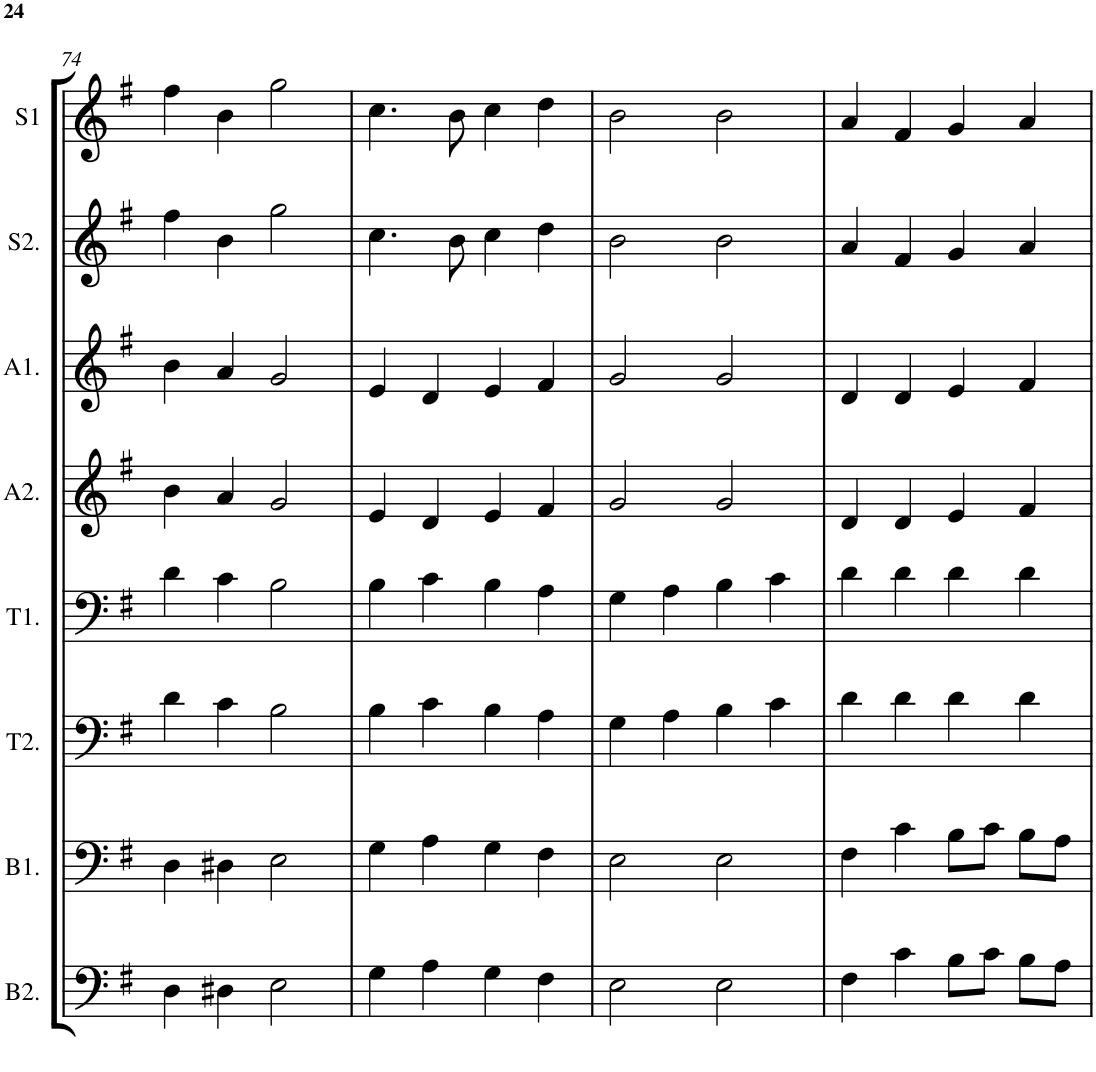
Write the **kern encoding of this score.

**kern	**kern	**kern	**kern	**kern	**kern	**kern	**kern
*part8	*part7	*part6	*part5	*part4	*part3	*part2	*part1
*staff8	*staff7	*staff6	*staff5	*staff4	*staff3	*staff2	*staff1
*I"Bass 2	*I"Bass 1	*I"Ten. 2	*I"Ten. 1	*I"Alto 2	*I"Alto 1	*I"Sop. 2	*I"Sop. 1
*I'B2.	*I'B1.	*I'T2.	*I'T1.	*I'A2.	*I'A1.	*I'S2.	*I'S1
!!LO:PB:g=z
*clefF4	*clefF4	*clefF4	*clefF4	*clefG2	*clefG2	*clefG2	*clefG2
*k[f#]	*k[f#]	*k[f#]	*k[f#]	*k[f#]	*k[f#]	*k[f#]	*k[f#]
*G:	*G:	*G:	*G:	*G:	*G:	*G:	*G:
*M4/4	*M4/4	*M4/4	*M4/4	*M4/4	*M4/4	*M4/4	*M4/4
=74	=74	=74	=74	=74	=74	=74	=74
4D\	4D\	4d\	4d\	4b\	4b\	4ff#\	4ff#\
4D#X\	4D#X\	4c\	4c\	4a/	4a/	4b\	4b\
2E\	2E\	2B\	2B\	2g/	2g/	2gg\	2gg\
=75	=75	=75	=75	=75	=75	=75	=75
4G\	4G\	4B\	4B\	4e/	4e/	4.cc\	4.cc\
4A\	4A\	4c\	4c\	4d/	4d/	.	.
.	.	.	.	.	.	8b\	8b\
4G\	4G\	4B\	4B\	4e/	4e/	4cc\	4cc\
4F#\	4F#\	4A\	4A\	4f#/	4f#/	4dd\	4dd\
=76	=76	=76	=76	=76	=76	=76	=76
2E\	2E\	4G\	4G\	2g/	2g/	2b\	2b\
.	.	4A\	4A\	.	.	.	.
2E\	2E\	4B\	4B\	2g/	2g/	2b\	2b\
.	.	4c\	4c\	.	.	.	.
=77	=77	=77	=77	=77	=77	=77	=77
4F#\	4F#\	4d\	4d\	4d/	4d/	4a/	4a/
4c\	4c\	4d\	4d\	4d/	4d/	4f#/	4f#/
8B\L	8B\L	4d\	4d\	4e/	4e/	4g/	4g/
8c\J	8c\J	.	.	.	.	.	.
8B\L	8B\L	4d\	4d\	4f#/	4f#/	4a/	4a/
8A\J	8A\J	.	.	.	.	.	.
=	=	=	=	=	=	=	=
*-	*-	*-	*-	*-	*-	*-	*-
